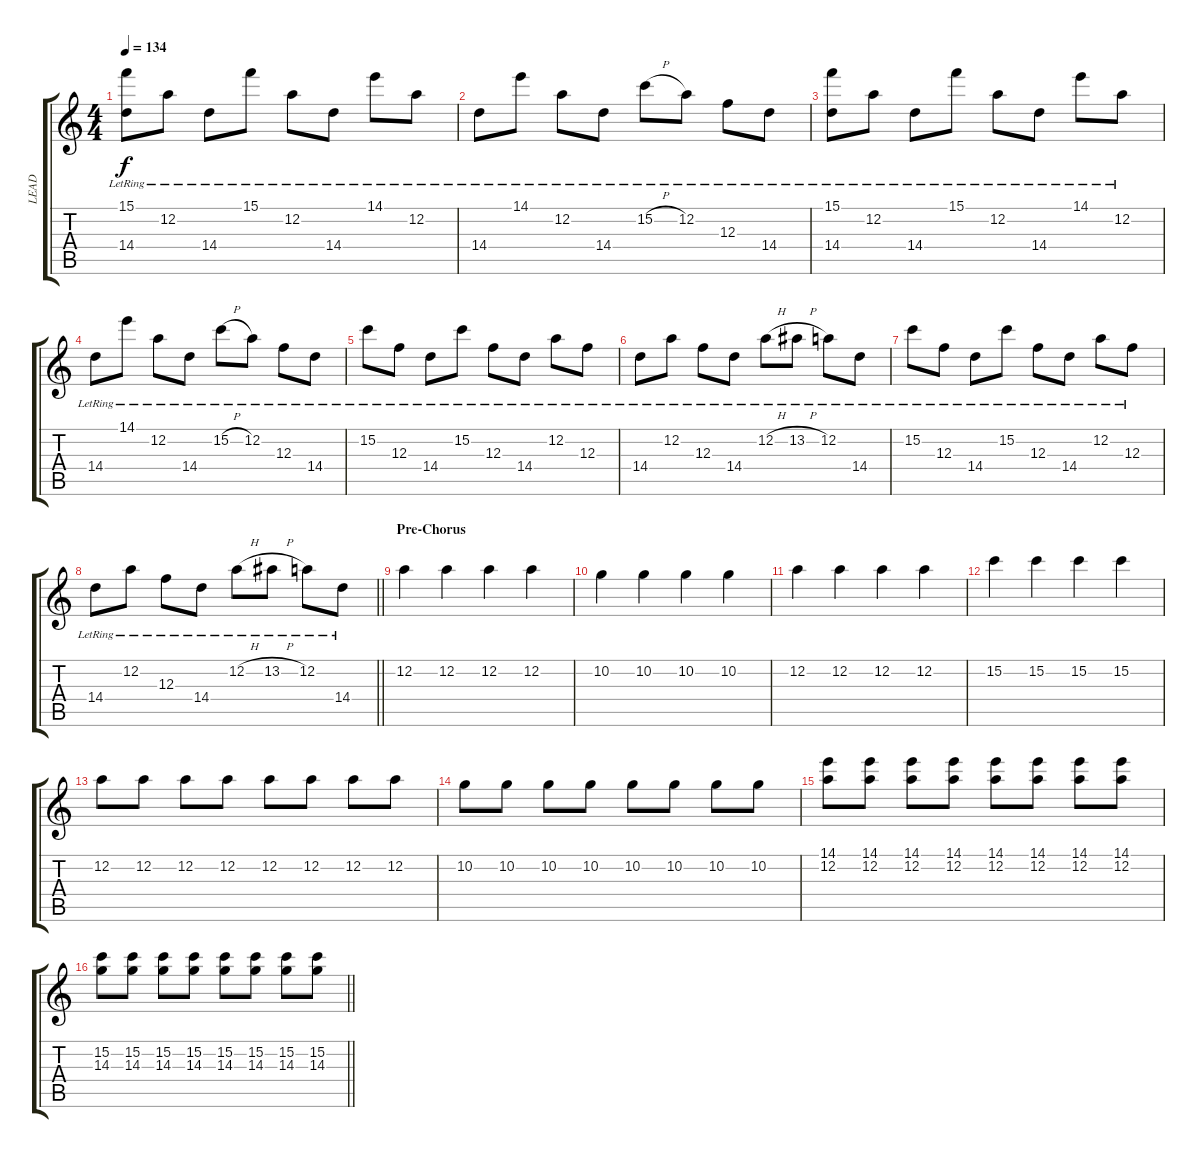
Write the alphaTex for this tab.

\track ("LEAD" "LEAD") {instrument overdrivenguitar}
\staff {score tabs}
\tuning (D4 A3 F3 C3 G2 C2) {hide}
\ts (4 4)
\section ("" "")
\tempo 134
\clef g2
\ks c
(15.1{lr} 14.4{lr}).8{dy f} 12.2{lr}.8 14.4{lr}.8 15.1{lr}.8 12.2{lr}.8 14.4{lr}.8 14.1{lr}.8 12.2{lr}.8 |
14.4{lr}.8 14.1{lr}.8 12.2{lr}.8 14.4{lr}.8 15.2{h lr}.8 12.2{lr}.8 12.3{lr}.8 14.4{lr}.8 |
(15.1{lr} 14.4{lr}).8 12.2{lr}.8 14.4{lr}.8 15.1{lr}.8 12.2{lr}.8 14.4{lr}.8 14.1{lr}.8 12.2{lr}.8 |
14.4{lr}.8 14.1{lr}.8 12.2{lr}.8 14.4{lr}.8 15.2{h lr}.8 12.2{lr}.8 12.3{lr}.8 14.4{lr}.8 |
15.2{lr}.8 12.3{lr}.8 14.4{lr}.8 15.2{lr}.8 12.3{lr}.8 14.4{lr}.8 12.2{lr}.8 12.3{lr}.8 |
14.4{lr}.8 12.2{lr}.8 12.3{lr}.8 14.4{lr}.8 12.2{h lr}.8 13.2{h lr}.8 12.2{lr}.8 14.4{lr}.8 |
15.2{lr}.8 12.3{lr}.8 14.4{lr}.8 15.2{lr}.8 12.3{lr}.8 14.4{lr}.8 12.2{lr}.8 12.3{lr}.8 |
\barLineRight lightlight
14.4{lr}.8 12.2{lr}.8 12.3{lr}.8 14.4{lr}.8 12.2{h lr}.8 13.2{h lr}.8 12.2{lr}.8 14.4{lr}.8 |
\section ("" "Pre-Chorus")
12.2.4 12.2.4 12.2.4 12.2.4 |
10.2.4 10.2.4 10.2.4 10.2.4 |
12.2.4 12.2.4 12.2.4 12.2.4 |
15.2.4 15.2.4 15.2.4 15.2.4 |
12.2.8{instrument overdrivenguitar} 12.2.8 12.2.8 12.2.8 12.2.8 12.2.8 12.2.8 12.2.8 |
10.2.8 10.2.8 10.2.8 10.2.8 10.2.8 10.2.8 10.2.8 10.2.8 |
(14.1 12.2).8 (14.1 12.2).8 (14.1 12.2).8 (14.1 12.2).8 (14.1 12.2).8 (14.1 12.2).8 (14.1 12.2).8 (14.1 12.2).8 |
\barLineRight lightlight
(15.2 14.3).8 (15.2 14.3).8 (15.2 14.3).8 (15.2 14.3).8 (15.2 14.3).8 (15.2 14.3).8 (15.2 14.3).8 (15.2 14.3).8
